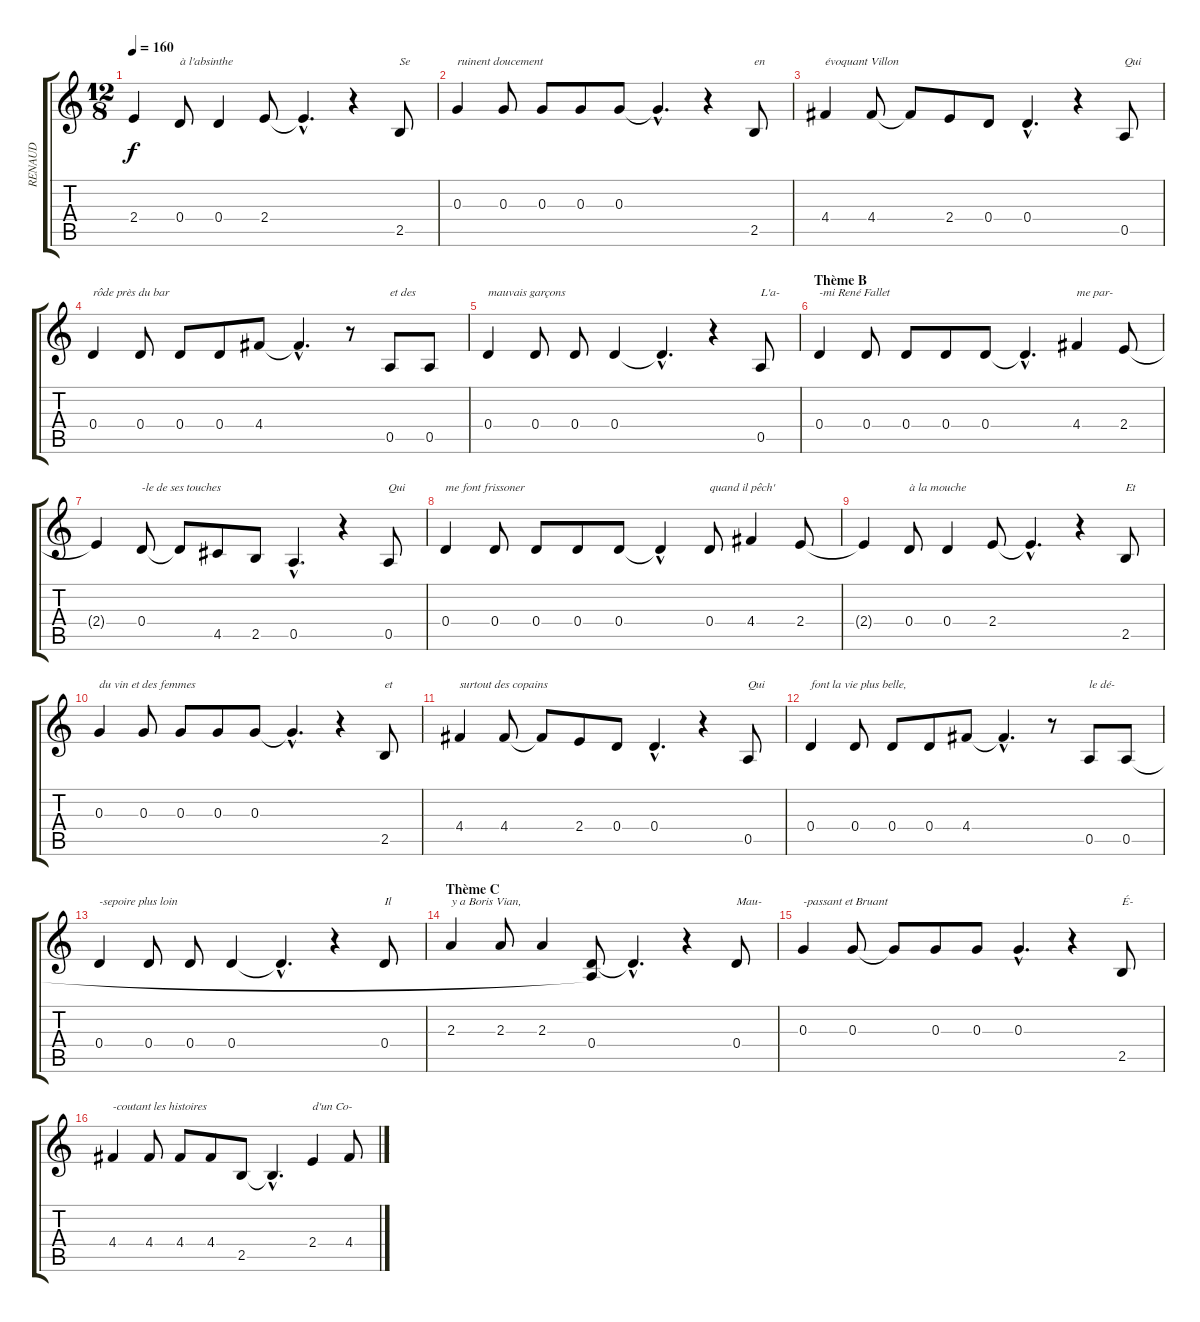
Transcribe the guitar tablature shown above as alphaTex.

\track ("RENAUD" "RENAUD") {instrument electricguitarclean}
\staff {score tabs}
\tuning (E4 B3 G3 D3 A2 E2) {hide}
\ts (12 8)
\tempo 160
\clef g2
\ks c
2.4{t}.4{dy f} 0.4.8{txt "à l'absinthe"} 0.4.4 2.4.8 2.4{hac t}.4{d} r.4 2.5.8{txt "Se"} |
0.3.4{txt "ruinent doucement"} 0.3.8 0.3.8 0.3.8 0.3.8 0.3{hac t}.4{d} r.4 2.5.8{txt "en"} |
4.4.4{txt "évoquant Villon"} 4.4.8 4.4{t}.8 2.4.8 0.4.8 0.4{hac}.4{d} r.4 0.5.8{txt "Qui"} |
0.4.4{txt "rôde près du bar"} 0.4.8 0.4.8 0.4.8 4.4.8 4.4{hac t}.4{d} r.8 0.5.8{txt "et des"} 0.5.8 |
0.4.4{txt "mauvais garçons"} 0.4.8 0.4.8 0.4.4 0.4{hac t}.4{d} r.4 0.5.8{txt "L'a-"} |
\section ("" "Thème B")
0.4.4{txt "-mi René Fallet"} 0.4.8 0.4.8 0.4.8 0.4.8 0.4{hac t}.4{d} 4.4.4{txt "me par-"} 2.4.8 |
2.4{t}.4 0.4.8{txt "-le de ses touches"} 0.4{t}.8 4.5.8 2.5.8 0.5{hac}.4{d} r.4 0.5.8{txt "Qui"} |
0.4.4{txt "me font frissoner"} 0.4.8 0.4.8 0.4.8 0.4.8 0.4{hac t}.4 0.4.8{txt "quand il pêch'"} 4.4.4 2.4.8 |
2.4{t}.4 0.4.8{txt "à la mouche"} 0.4.4 2.4.8 2.4{hac t}.4{d} r.4 2.5.8{txt "Et"} |
0.3.4{txt "du vin et des femmes"} 0.3.8 0.3.8 0.3.8 0.3.8 0.3{hac t}.4{d} r.4 2.5.8{txt "et"} |
4.4.4{txt "surtout des copains"} 4.4.8 4.4{t}.8 2.4.8 0.4.8 0.4{hac}.4{d} r.4 0.5.8{txt "Qui"} |
0.4.4{txt "font la vie plus belle,"} 0.4.8 0.4.8 0.4.8 4.4.8 4.4{hac t}.4{d} r.8 0.5.8{txt "le dé-"} 0.5.8 |
0.4.4{txt "-sepoire plus loin"} 0.4.8 0.4.8 0.4.4 0.4{hac t}.4{d} r.4 0.4.8{txt "Il"} |
\section ("" "Thème C")
2.3.4{txt "y a Boris Vian,"} 2.3.8 2.3.4 (0.4 0.5{t}).8 0.4{hac t}.4{d} r.4 0.4.8{txt "Mau-"} |
0.3.4{txt "-passant et Bruant"} 0.3.8 0.3{t}.8 0.3.8 0.3.8 0.3{hac}.4{d} r.4 2.5.8{txt "É-"} |
4.4.4{txt "-coutant les histoires"} 4.4.8 4.4.8 4.4.8 2.5.8 2.5{hac t}.4{d} 2.4.4{txt "d'un Co-"} 4.4.8
